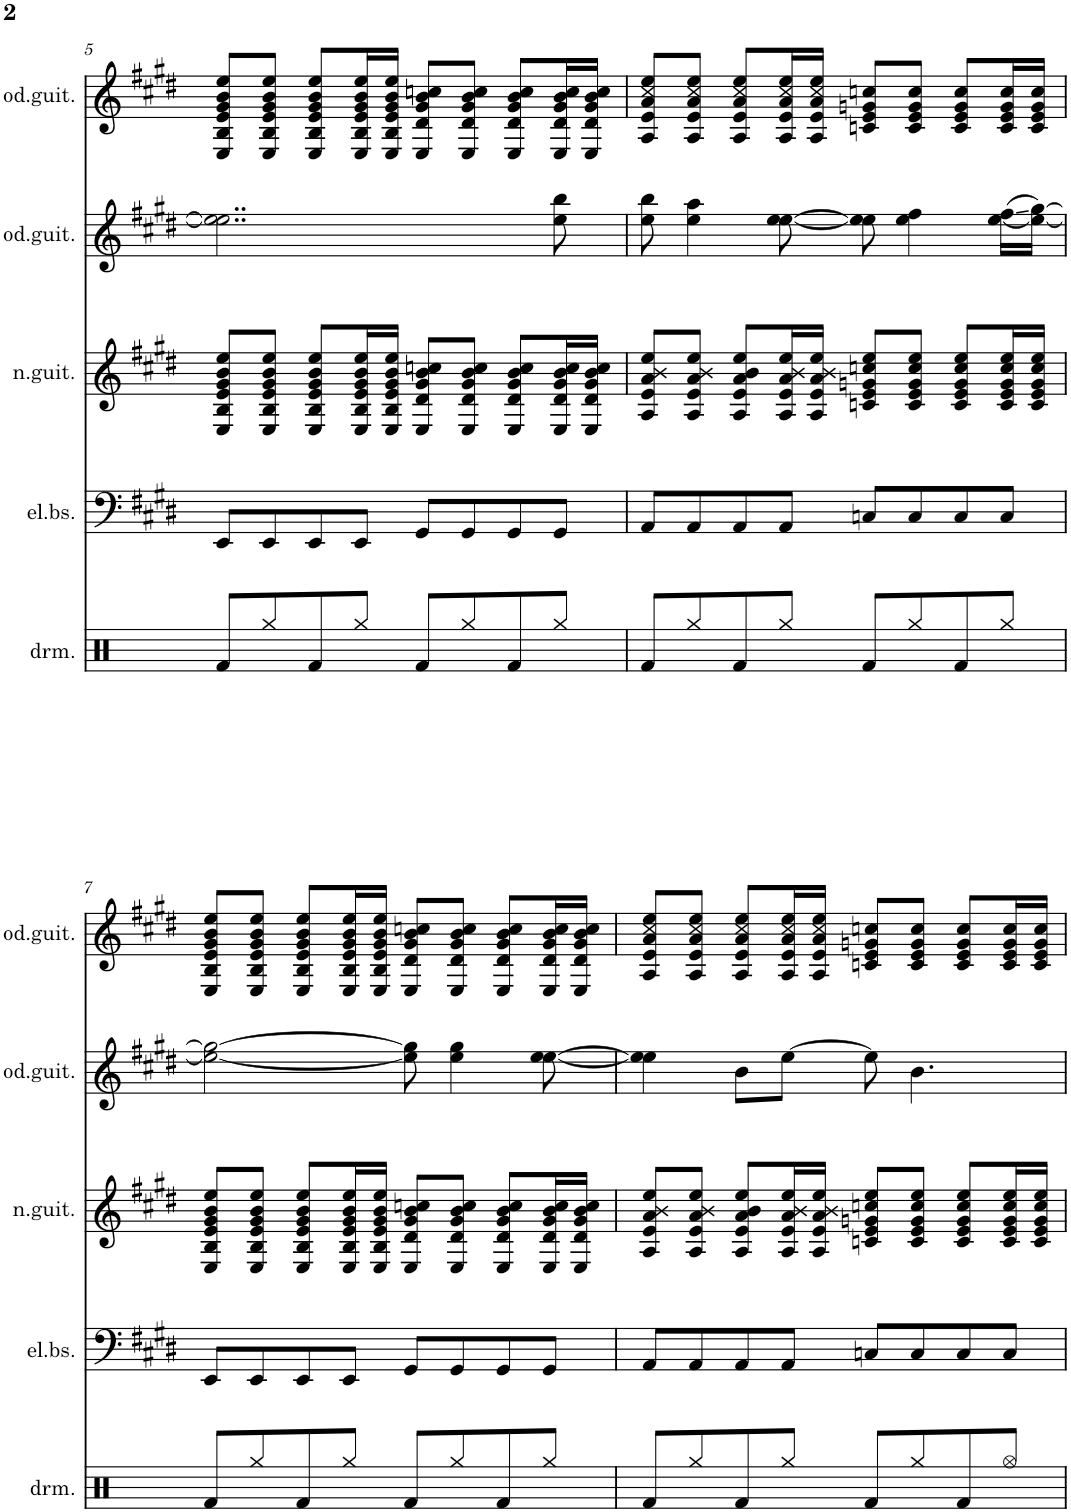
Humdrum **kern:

**kern	**kern	**kern	**kern	**kern
*part5	*part4	*part3	*part2	*part1
*staff5	*staff4	*staff3	*staff2	*staff1
*I"Ijichi	*I"Yamada	*I"Acoustic	*I"Kita	*I"Gotch
!!LO:PB:g=z
*clefX	*clefF4	*clefG2	*clefG2	*clefG2
*	*Trd7c12	*Trd7c12	*Trd7c12	*Trd7c12
*k[f#c#g#d#]	*k[f#c#g#d#]	*k[f#c#g#d#]	*k[f#c#g#d#]	*k[f#c#g#d#]
*M4/4	*M4/4	*M4/4	*M4/4	*M4/4
=5	=5	=5	=5	=5
8Rf/L	8EE/L	8E/ 8B/ 8e/ 8g#/ 8b/ 8ee/L	2..ee\] 2..ee\]	8E/ 8B/ 8e/ 8g#/ 8b/ 8ee/L
8Rgg/	8EE/	8E/ 8B/ 8e/ 8g#/ 8b/ 8ee/J	.	8E/ 8B/ 8e/ 8g#/ 8b/ 8ee/J
8Rf/	8EE/	8E/ 8B/ 8e/ 8g#/ 8b/ 8ee/L	.	8E/ 8B/ 8e/ 8g#/ 8b/ 8ee/L
8Rgg/J	8EE/J	16E/ 16B/ 16e/ 16g#/ 16b/ 16ee/L	.	16E/ 16B/ 16e/ 16g#/ 16b/ 16ee/L
.	.	16E/ 16B/ 16e/ 16g#/ 16b/ 16ee/JJ	.	16E/ 16B/ 16e/ 16g#/ 16b/ 16ee/JJ
8Rf/L	8GG#/L	8E/ 8d#/ 8g#/ 8b/ 8ccn/L	.	8E/ 8d#/ 8g#/ 8b/ 8ccn/L
8Rgg/	8GG#/	8E/ 8d#/ 8g#/ 8b/ 8cc/J	.	8E/ 8d#/ 8g#/ 8b/ 8cc/J
8Rf/	8GG#/	8E/ 8d#/ 8g#/ 8b/ 8cc/L	.	8E/ 8d#/ 8g#/ 8b/ 8cc/L
8Rgg/J	8GG#/J	16E/ 16d#/ 16g#/ 16b/ 16cc/L	8ee\ 8bb\	16E/ 16d#/ 16g#/ 16b/ 16cc/L
.	.	16E/ 16d#/ 16g#/ 16b/ 16cc/JJ	.	16E/ 16d#/ 16g#/ 16b/ 16cc/JJ
=6	=6	=6	=6	=6
8Rf/L	8AA/L	8A/ 8e/ 8a/ 8b/ 8ee/L	8ee\ 8bb\	8A/ 8e/ 8a/ 8cc#/ 8ee/L
8Rgg/	8AA/	8A/ 8e/ 8a/ 8b/ 8ee/J	4ee\ 4aa\	8A/ 8e/ 8a/ 8cc#/ 8ee/J
8Rf/	8AA/	8A/ 8e/ 8a/ 8b/ 8ee/L	.	8A/ 8e/ 8a/ 8cc#/ 8ee/L
8Rgg/J	8AA/J	16A/ 16e/ 16a/ 16b/ 16ee/L	[8ee\ [8ee\	16A/ 16e/ 16a/ 16cc#/ 16ee/L
.	.	16A/ 16e/ 16a/ 16b/ 16ee/JJ	.	16A/ 16e/ 16a/ 16cc#/ 16ee/JJ
8Rf/L	8Cn/L	8cn/ 8e/ 8gn/ 8ccn/ 8ee/L	8ee\] 8ee\]	8cn/ 8e/ 8gn/ 8ccn/L
8Rgg/	8C/	8c/ 8e/ 8g/ 8cc/ 8ee/J	4ee\ 4ff#\	8c/ 8e/ 8g/ 8cc/J
8Rf/	8C/	8c/ 8e/ 8g/ 8cc/ 8ee/L	.	8c/ 8e/ 8g/ 8cc/L
8Rgg/J	8C/J	16c/ 16e/ 16g/ 16cc/ 16ee/L	([16ee\ 16ff#\LL	16c/ 16e/ 16g/ 16cc/L
.	.	16c/ 16e/ 16g/ 16cc/ 16ee/JJ	16ee\_ [16gg#\JJ)	16c/ 16e/ 16g/ 16cc/JJ
!!LO:LB:g=z
=7	=7	=7	=7	=7
8Rf/L	8EE/L	8E/ 8B/ 8e/ 8g#/ 8b/ 8ee/L	2ee\_ 2gg#\_	8E/ 8B/ 8e/ 8g#/ 8b/ 8ee/L
8Rgg/	8EE/	8E/ 8B/ 8e/ 8g#/ 8b/ 8ee/J	.	8E/ 8B/ 8e/ 8g#/ 8b/ 8ee/J
8Rf/	8EE/	8E/ 8B/ 8e/ 8g#/ 8b/ 8ee/L	.	8E/ 8B/ 8e/ 8g#/ 8b/ 8ee/L
8Rgg/J	8EE/J	16E/ 16B/ 16e/ 16g#/ 16b/ 16ee/L	.	16E/ 16B/ 16e/ 16g#/ 16b/ 16ee/L
.	.	16E/ 16B/ 16e/ 16g#/ 16b/ 16ee/JJ	.	16E/ 16B/ 16e/ 16g#/ 16b/ 16ee/JJ
8Rf/L	8GG#/L	8E/ 8d#/ 8g#/ 8b/ 8ccn/L	8ee\] 8gg#\]	8E/ 8d#/ 8g#/ 8b/ 8ccn/L
8Rgg/	8GG#/	8E/ 8d#/ 8g#/ 8b/ 8cc/J	4ee\ 4gg#\	8E/ 8d#/ 8g#/ 8b/ 8cc/J
8Rf/	8GG#/	8E/ 8d#/ 8g#/ 8b/ 8cc/L	.	8E/ 8d#/ 8g#/ 8b/ 8cc/L
8Rgg/J	8GG#/J	16E/ 16d#/ 16g#/ 16b/ 16cc/L	[8ee\ [8ee\	16E/ 16d#/ 16g#/ 16b/ 16cc/L
.	.	16E/ 16d#/ 16g#/ 16b/ 16cc/JJ	.	16E/ 16d#/ 16g#/ 16b/ 16cc/JJ
=8	=8	=8	=8	=8
8Rf/L	8AA/L	8A/ 8e/ 8a/ 8b/ 8ee/L	4ee\] 4ee\]	8A/ 8e/ 8a/ 8cc#/ 8ee/L
8Rgg/	8AA/	8A/ 8e/ 8a/ 8b/ 8ee/J	.	8A/ 8e/ 8a/ 8cc#/ 8ee/J
8Rf/	8AA/	8A/ 8e/ 8a/ 8b/ 8ee/L	8b\L	8A/ 8e/ 8a/ 8cc#/ 8ee/L
8Rgg/J	8AA/J	16A/ 16e/ 16a/ 16b/ 16ee/L	[8ee\J	16A/ 16e/ 16a/ 16cc#/ 16ee/L
.	.	16A/ 16e/ 16a/ 16b/ 16ee/JJ	.	16A/ 16e/ 16a/ 16cc#/ 16ee/JJ
8Rf/L	8Cn/L	8cn/ 8e/ 8gn/ 8ccn/ 8ee/L	8ee\]	8cn/ 8e/ 8gn/ 8ccn/L
8Rgg/	8C/	8c/ 8e/ 8g/ 8cc/ 8ee/J	4.b\	8c/ 8e/ 8g/ 8cc/J
8Rf/	8C/	8c/ 8e/ 8g/ 8cc/ 8ee/L	.	8c/ 8e/ 8g/ 8cc/L
8Rgg/J	8C/J	16c/ 16e/ 16g/ 16cc/ 16ee/L	.	16c/ 16e/ 16g/ 16cc/L
.	.	16c/ 16e/ 16g/ 16cc/ 16ee/JJ	.	16c/ 16e/ 16g/ 16cc/JJ
=	=	=	=	=
*-	*-	*-	*-	*-
